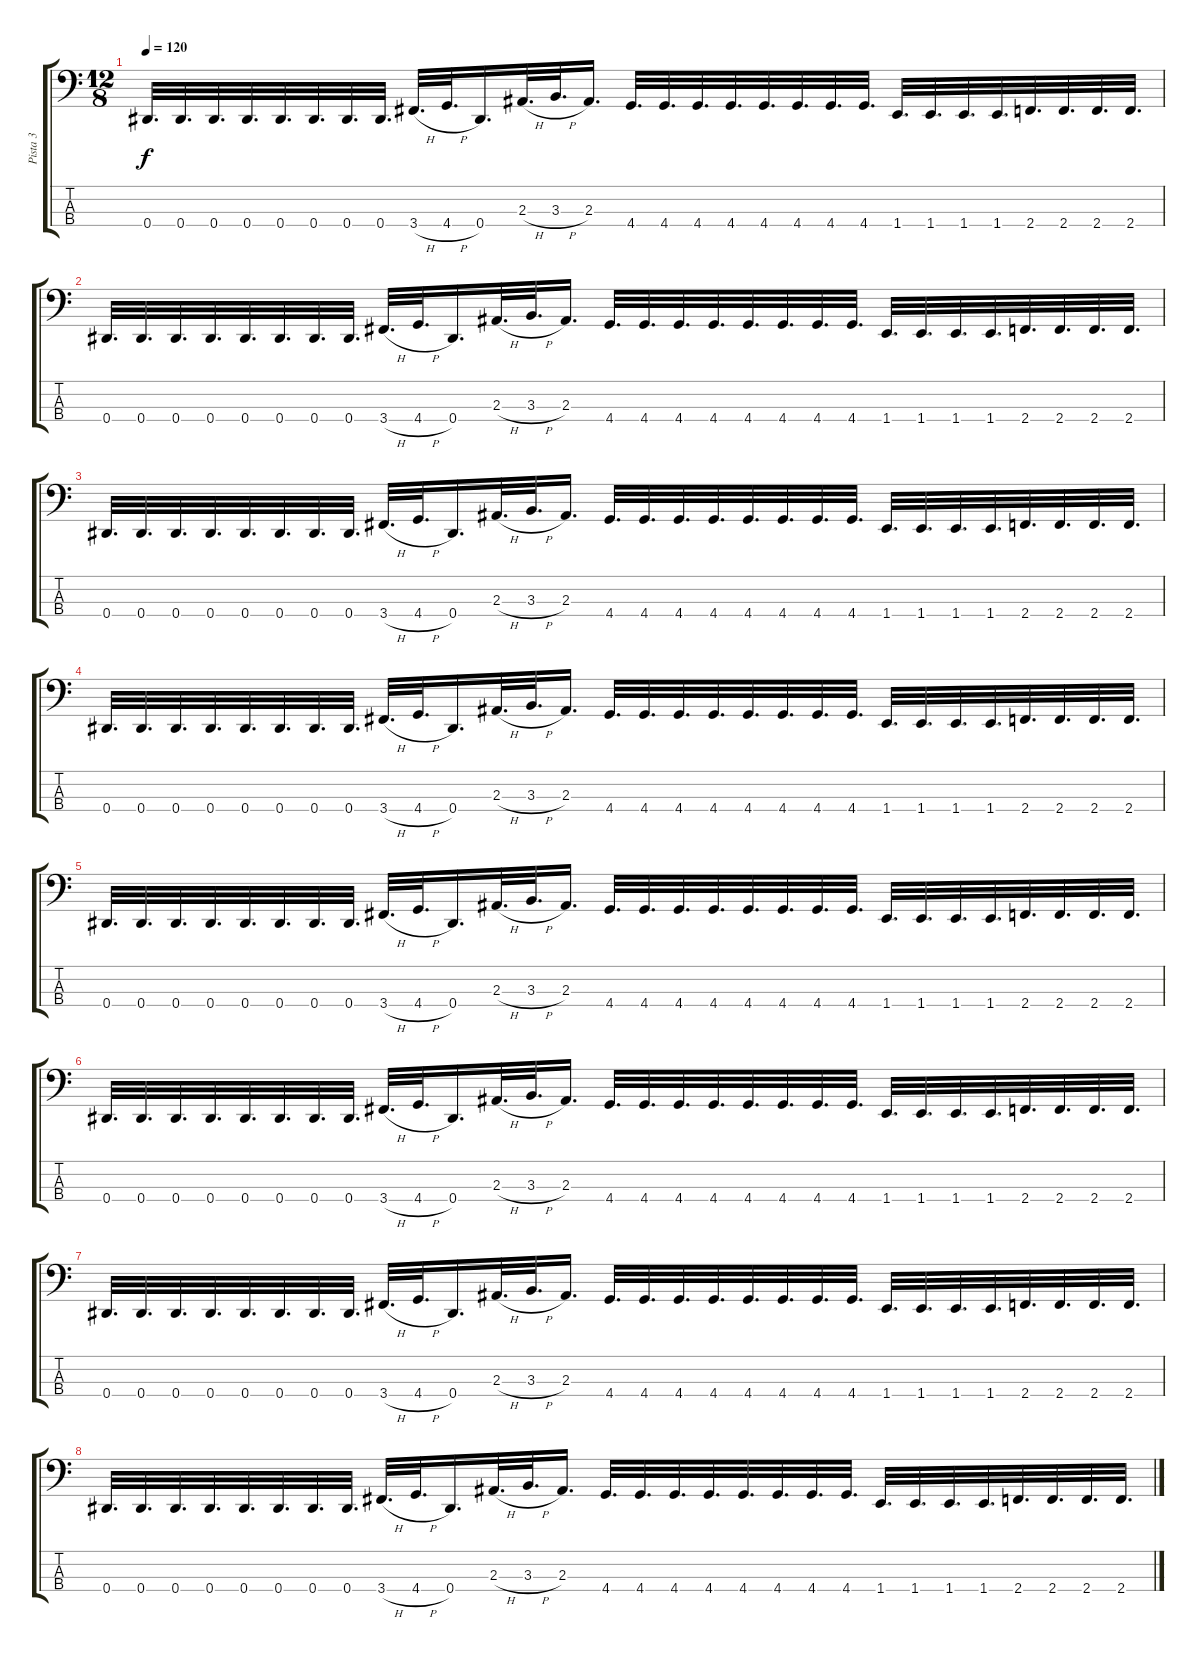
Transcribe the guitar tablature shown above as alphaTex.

\track ("Pista 3" "Pista 3") {instrument electricbassfinger}
\staff {score tabs}
\tuning (Gb2 Db2 Ab1 Eb1) {hide}
\ts (12 8)
\tempo 120
\clef f4
\ks c
0.4.32{d dy f} 0.4.32{d} 0.4.32{d} 0.4.32{d} 0.4.32{d} 0.4.32{d} 0.4.32{d} 0.4.32{d} 3.4{h}.32{d} 4.4{h}.32{d} 0.4.16{d} 2.3{h}.32{d} 3.3{h}.32{d} 2.3.16{d} 4.4.32{d} 4.4.32{d} 4.4.32{d} 4.4.32{d} 4.4.32{d} 4.4.32{d} 4.4.32{d} 4.4.32{d} 1.4.32{d} 1.4.32{d} 1.4.32{d} 1.4.32{d} 2.4.32{d} 2.4.32{d} 2.4.32{d} 2.4.32{d} |
0.4.32{d} 0.4.32{d} 0.4.32{d} 0.4.32{d} 0.4.32{d} 0.4.32{d} 0.4.32{d} 0.4.32{d} 3.4{h}.32{d} 4.4{h}.32{d} 0.4.16{d} 2.3{h}.32{d} 3.3{h}.32{d} 2.3.16{d} 4.4.32{d} 4.4.32{d} 4.4.32{d} 4.4.32{d} 4.4.32{d} 4.4.32{d} 4.4.32{d} 4.4.32{d} 1.4.32{d} 1.4.32{d} 1.4.32{d} 1.4.32{d} 2.4.32{d} 2.4.32{d} 2.4.32{d} 2.4.32{d} |
0.4.32{d} 0.4.32{d} 0.4.32{d} 0.4.32{d} 0.4.32{d} 0.4.32{d} 0.4.32{d} 0.4.32{d} 3.4{h}.32{d} 4.4{h}.32{d} 0.4.16{d} 2.3{h}.32{d} 3.3{h}.32{d} 2.3.16{d} 4.4.32{d} 4.4.32{d} 4.4.32{d} 4.4.32{d} 4.4.32{d} 4.4.32{d} 4.4.32{d} 4.4.32{d} 1.4.32{d} 1.4.32{d} 1.4.32{d} 1.4.32{d} 2.4.32{d} 2.4.32{d} 2.4.32{d} 2.4.32{d} |
0.4.32{d} 0.4.32{d} 0.4.32{d} 0.4.32{d} 0.4.32{d} 0.4.32{d} 0.4.32{d} 0.4.32{d} 3.4{h}.32{d} 4.4{h}.32{d} 0.4.16{d} 2.3{h}.32{d} 3.3{h}.32{d} 2.3.16{d} 4.4.32{d} 4.4.32{d} 4.4.32{d} 4.4.32{d} 4.4.32{d} 4.4.32{d} 4.4.32{d} 4.4.32{d} 1.4.32{d} 1.4.32{d} 1.4.32{d} 1.4.32{d} 2.4.32{d} 2.4.32{d} 2.4.32{d} 2.4.32{d} |
0.4.32{d} 0.4.32{d} 0.4.32{d} 0.4.32{d} 0.4.32{d} 0.4.32{d} 0.4.32{d} 0.4.32{d} 3.4{h}.32{d} 4.4{h}.32{d} 0.4.16{d} 2.3{h}.32{d} 3.3{h}.32{d} 2.3.16{d} 4.4.32{d} 4.4.32{d} 4.4.32{d} 4.4.32{d} 4.4.32{d} 4.4.32{d} 4.4.32{d} 4.4.32{d} 1.4.32{d} 1.4.32{d} 1.4.32{d} 1.4.32{d} 2.4.32{d} 2.4.32{d} 2.4.32{d} 2.4.32{d} |
0.4.32{d} 0.4.32{d} 0.4.32{d} 0.4.32{d} 0.4.32{d} 0.4.32{d} 0.4.32{d} 0.4.32{d} 3.4{h}.32{d} 4.4{h}.32{d} 0.4.16{d} 2.3{h}.32{d} 3.3{h}.32{d} 2.3.16{d} 4.4.32{d} 4.4.32{d} 4.4.32{d} 4.4.32{d} 4.4.32{d} 4.4.32{d} 4.4.32{d} 4.4.32{d} 1.4.32{d} 1.4.32{d} 1.4.32{d} 1.4.32{d} 2.4.32{d} 2.4.32{d} 2.4.32{d} 2.4.32{d} |
0.4.32{d} 0.4.32{d} 0.4.32{d} 0.4.32{d} 0.4.32{d} 0.4.32{d} 0.4.32{d} 0.4.32{d} 3.4{h}.32{d} 4.4{h}.32{d} 0.4.16{d} 2.3{h}.32{d} 3.3{h}.32{d} 2.3.16{d} 4.4.32{d} 4.4.32{d} 4.4.32{d} 4.4.32{d} 4.4.32{d} 4.4.32{d} 4.4.32{d} 4.4.32{d} 1.4.32{d} 1.4.32{d} 1.4.32{d} 1.4.32{d} 2.4.32{d} 2.4.32{d} 2.4.32{d} 2.4.32{d} |
0.4.32{d} 0.4.32{d} 0.4.32{d} 0.4.32{d} 0.4.32{d} 0.4.32{d} 0.4.32{d} 0.4.32{d} 3.4{h}.32{d} 4.4{h}.32{d} 0.4.16{d} 2.3{h}.32{d} 3.3{h}.32{d} 2.3.16{d} 4.4.32{d} 4.4.32{d} 4.4.32{d} 4.4.32{d} 4.4.32{d} 4.4.32{d} 4.4.32{d} 4.4.32{d} 1.4.32{d} 1.4.32{d} 1.4.32{d} 1.4.32{d} 2.4.32{d} 2.4.32{d} 2.4.32{d} 2.4.32{d}
